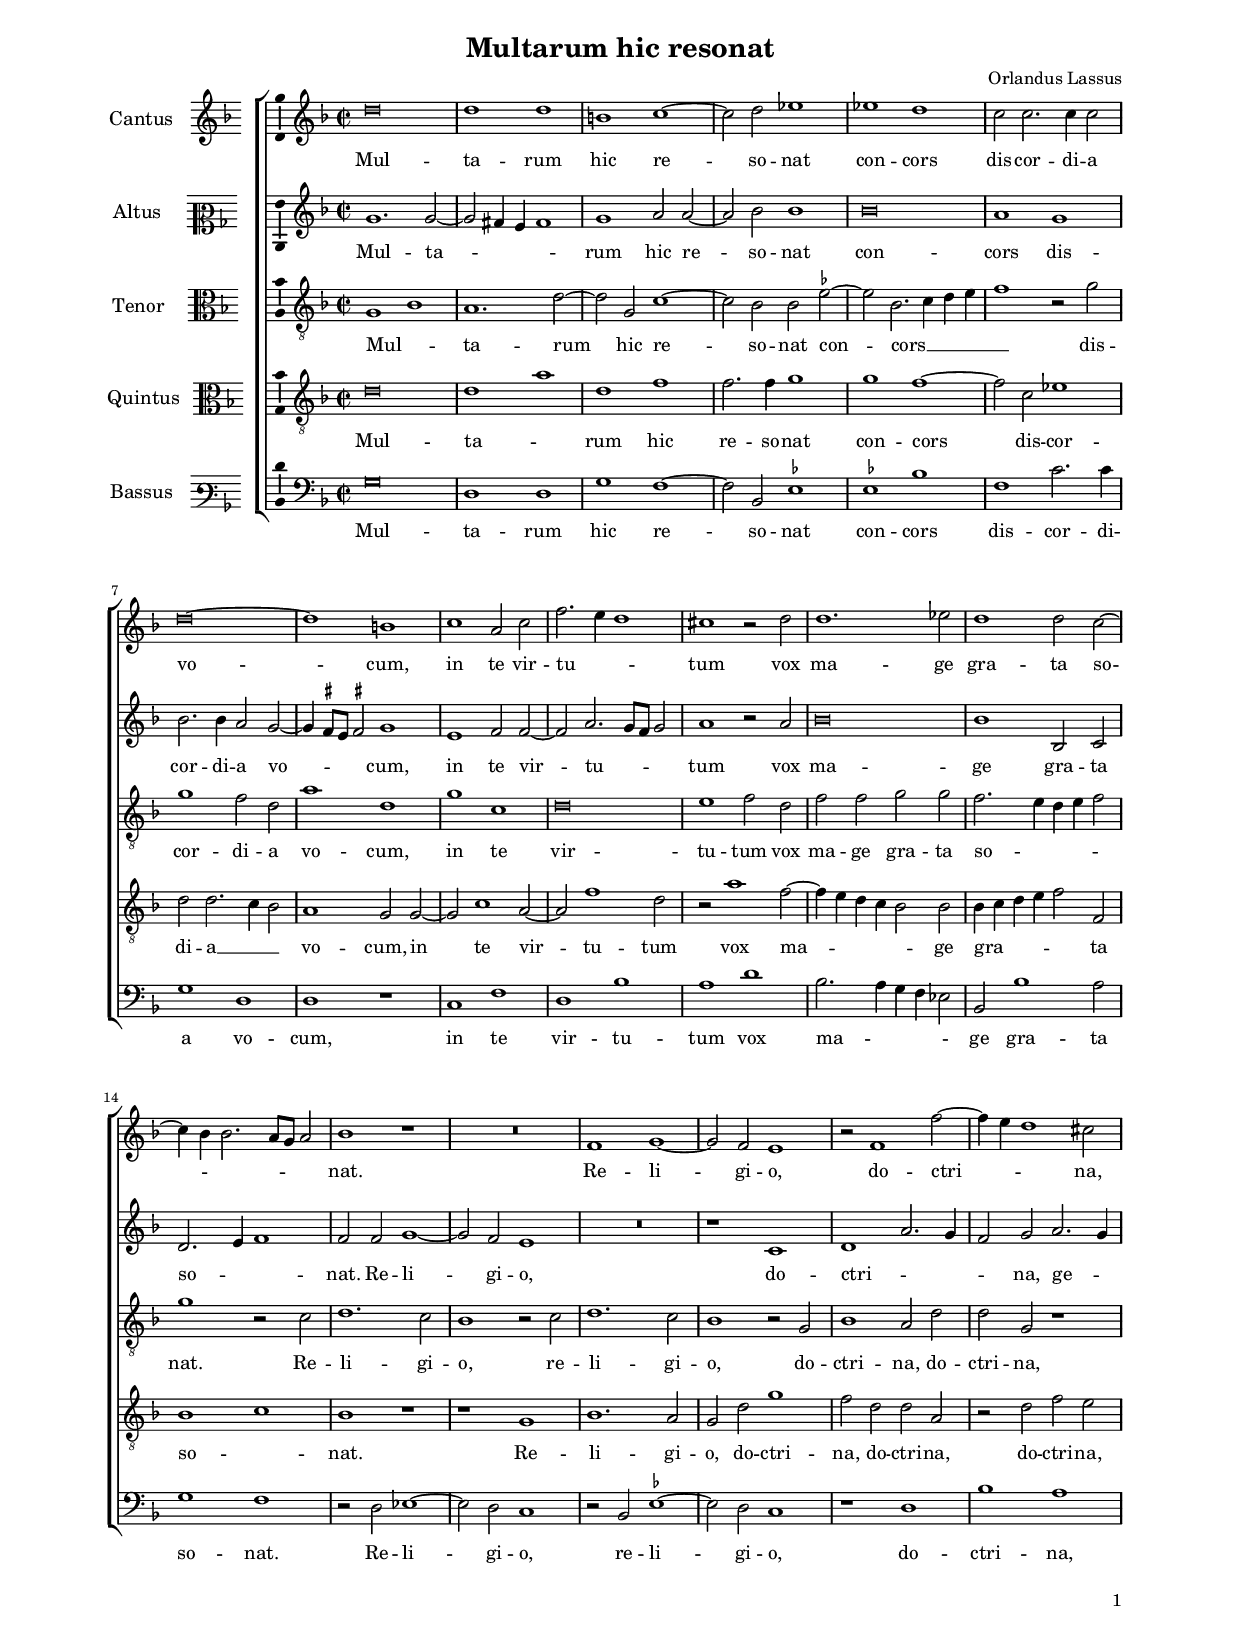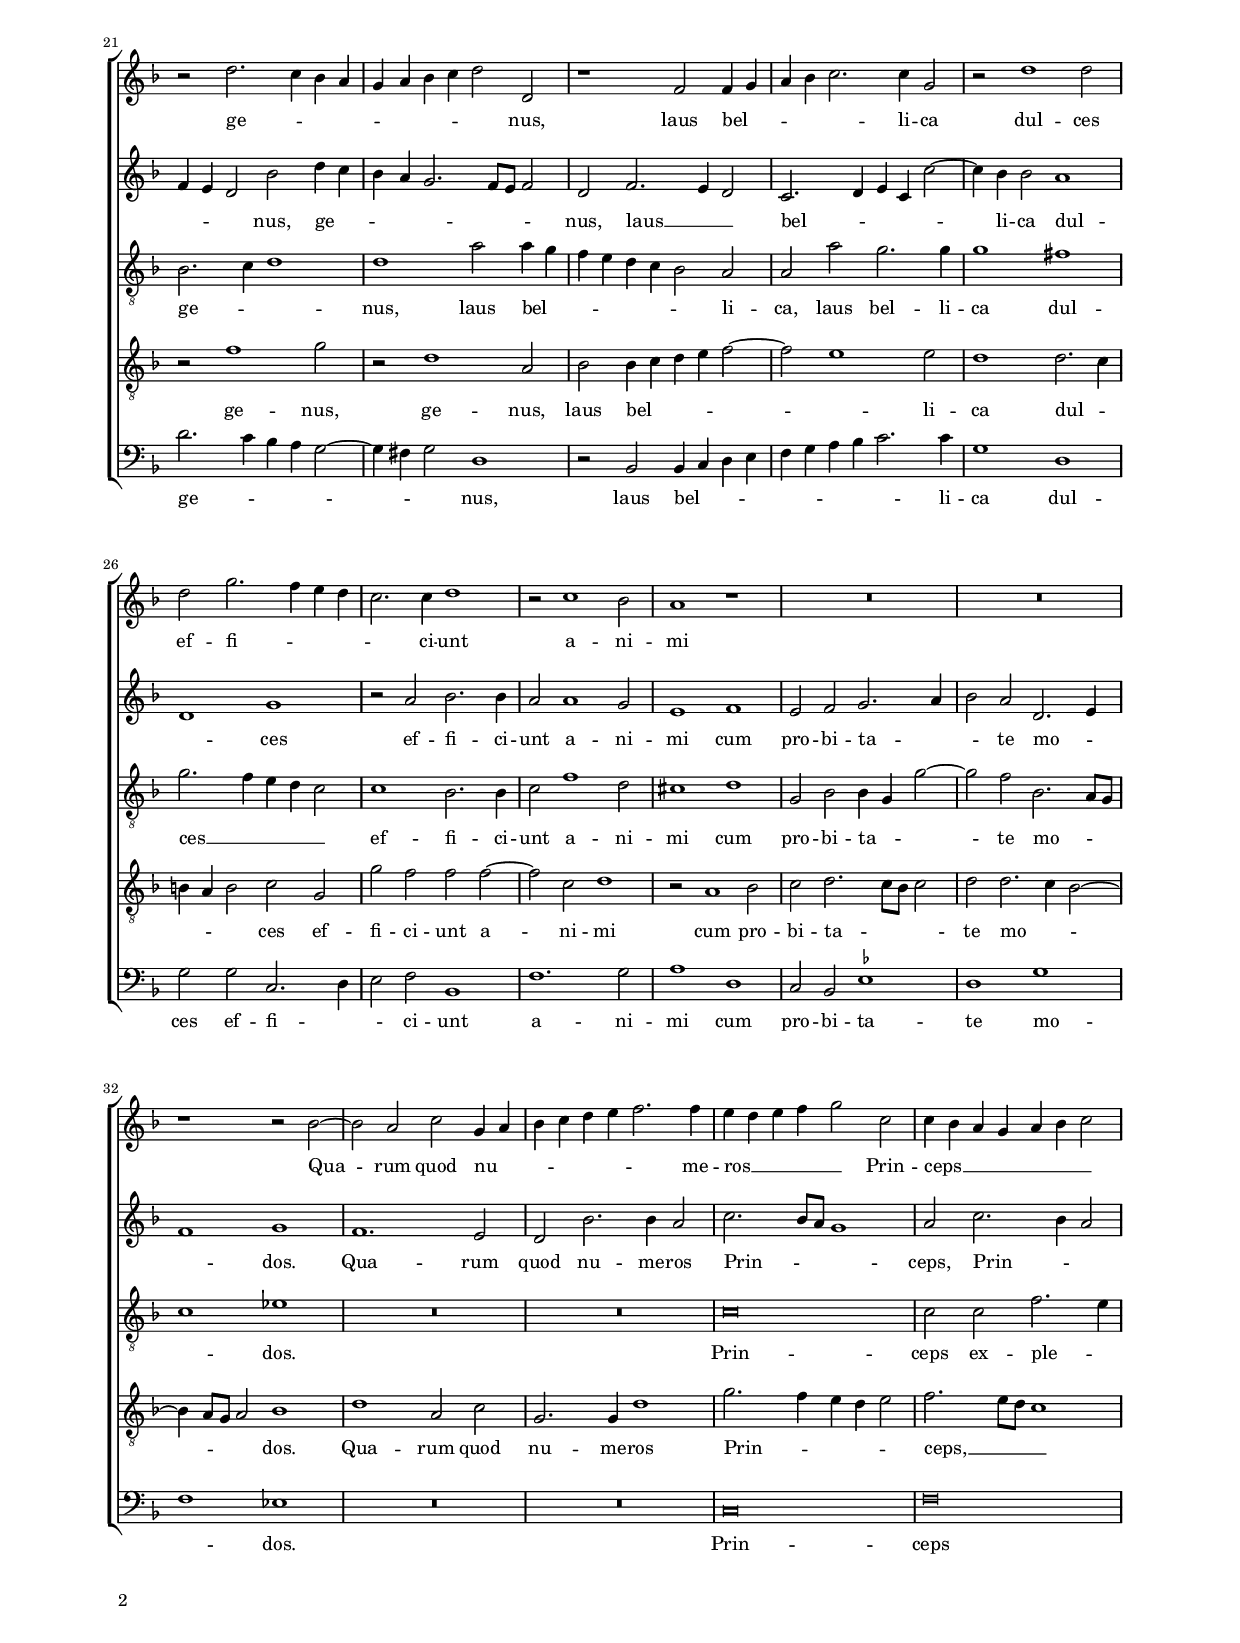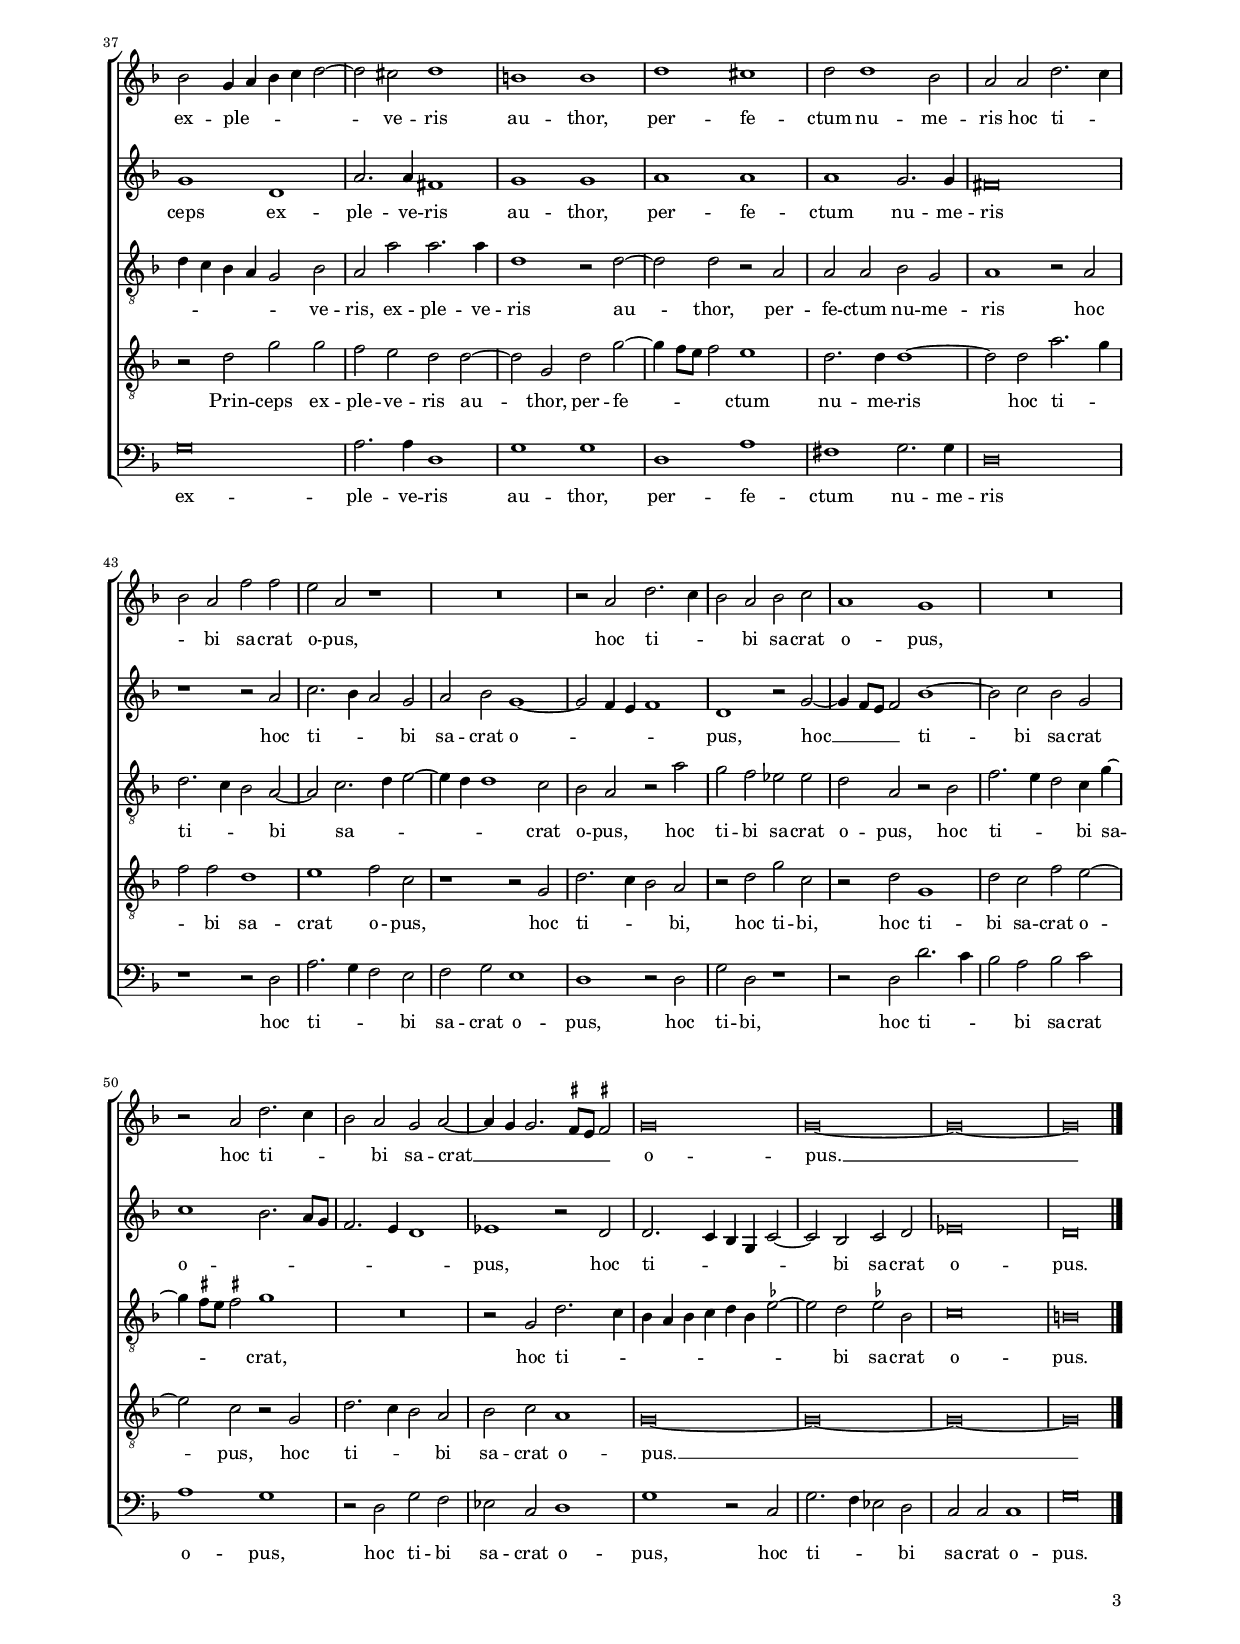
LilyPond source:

\header
{
  title="Multarum hic resonat"
  composer="Orlandus Lassus"
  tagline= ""
}

\version "2.22.1"
\include "deutsch.ly"
#(set-global-staff-size 15)
% #(set-default-paper-size "letter")
#(ly:set-option 'point-and-click #f)


\paper
	{
	top-margin = 1.8 \cm
	bottom-margin = 1.2 \cm
	left-margin = 2 \cm
	right-margin = 2 \cm
	ragged-bottom = ##f
	ragged-last-bottom = ##f
	print-page-number = ##f
	system-system-spacing = #'((basic-distance . 17) (minimum-distance . 14) (padding . 5) (strechability . 150))
    oddFooterMarkup=\markup   \fill-line { "" \fromproperty #'page:page-number-string }
    evenFooterMarkup=\markup  \fill-line { \fromproperty #'page:page-number-string "" }
    last-bottom-spacing = #'((basic-distance . 12) (minimum-distance . 7) (padding . 4))
	systems-per-page = 3
    page-count = 3
%	min-systems-per-page = 3
%	print-all-headers = ##t
%	print-first-page-number = ##t
%	first-page-number = 1
	}

	
global = {
	\key f \major
	\time 2/2 \set Score.measureLength = #(ly:make-moment 2/1)
    \set Score.tempoHideNote = ##t
    \tempo 2 = 90
    \skip 1*2*56 \bar "|."
	}

	ficta = { \once \set suggestAccidentals = ##t }

	forget = #(define-music-function (music) (ly:music?) #{
		\accidentalStyle forget
		$music
		\accidentalStyle default
		#})


incipitcantus = \markup { \score {
	{
	\set Staff.instrumentName = \markup { \fontsize #1 "Cantus" }
	\key f \major
	\clef violin
	s4 \bar ""
	}
	\layout  {
	raggedright = ##t
	indent = 1.6 \cm
	line-width = 2.2\cm
	\context { \Staff \remove Time_signature_engraver }
	\override Staff.Clef.Y-extent = #'(0 . 0)
	}} \hspace #1 }

      
incipitaltus = \markup { \score {
	{
	\set Staff.instrumentName = \markup { \fontsize #1 "Altus" }
	\key f \major
	\clef mezzosoprano
	s4 \bar ""
	}
	\layout  {
	raggedright = ##t
	indent = 1.6 \cm
	line-width = 2.2\cm
	\context { \Staff \remove Time_signature_engraver }
	\override Staff.Clef.Y-extent = #'(0 . 0)
	}} \hspace #1 }


incipittenor = \markup { \score {
	{
	\set Staff.instrumentName = \markup { \fontsize #1 "Tenor" }
	\key f \major
	\clef alto
	s4 \bar ""
	}
	\layout  {
	raggedright = ##t
	indent = 1.6 \cm
	line-width = 2.2\cm
	\context { \Staff \remove Time_signature_engraver }
	\override Staff.Clef.Y-extent = #'(0 . 0)
	}} \hspace #1 }
      
      
incipitquintus = \markup { \score {
	{
	\set Staff.instrumentName = \markup { \fontsize #1 "Quintus" }
	\key f \major
	\clef alto
	s4 \bar ""
	}
	\layout  {
	raggedright = ##t
	indent = 1.6 \cm
	line-width = 2.2\cm
	\context { \Staff \remove Time_signature_engraver }
	\override Staff.Clef.Y-extent = #'(0 . 0)
	}} \hspace #1 }
      
      
incipitbassus = \markup { \score {
	{
	\set Staff.instrumentName = \markup { \fontsize #1 "Bassus" }
	\key f \major
	\clef varbaritone
	s4 \bar ""
	}
	\layout  {
	raggedright = ##t
	indent = 1.6 \cm
	line-width = 2.2\cm
	\context { \Staff \remove Time_signature_engraver }
	\override Staff.Clef.Y-extent = #'(0 . 0)
	}} \hspace #1 }


cantus =  \relative c''
	{
	d\breve
	d1 d
	h1 c~
	c2 d es1
%5
	es1 d |
	c2 c2. c4 c2
	d\breve~
	d1 h
	c1 a2 c
%10
	f2. e4 d1 |
	cis1 r2 d
	d1. es2
	d1 d2 c~
	c4 b b2. a8 g a2
%15
	b1 r |
	R\breve
	f1 g~
	g2 f e1
	r2 f1 f'2~
%20
	f4 e d1 cis2 |
	r2 d2. c4 b a
	g4 a b c d2 d,
	r1 f2 f4 g
	a4 b c2. c4 g2
%25
	r2 d'1 d2 |
	d2 g2. f4 e d
	c2. c4 d1
	r2 c1 b2
	a1 r
%30
	R\breve |
	R\breve
	r1 r2 b~
	b2 a c g4 a
	b4 c d e f2. f4
%35
	e4 d e f g2 c, |
	c4 b a g a b c2
	b2 g4 a b c d2~
	d2 cis d1
	h1 h
%40
	d1 cis |
	d2 d1 b2
	a2 a d2. c4
	b2 a f' f
	e2 a, r1
%45
	R\breve |
	r2 a d2. c4
	b2 a b c
	a1 g
	R\breve
%50
	r2 a d2. c4 |
	b2 a g a~
	a4 g g2. \ficta fis8 e \ficta fis!2
	g\breve
	g\breve~
%55
        g\breve~
        g\breve |
	}


altus =  \relative c'
	{
	g'1. g2~
	g2 fis4 e fis1
	g1 a2 a~
	a2 b b1
%5
	b\breve |
	a1 g
	b2. b4 a2 g~
	g4 \ficta fis8 e \ficta fis!2 g1
	e1 f2 f~
%10
	f2 a2. g8 f g2 |
	a1 r2 a
	b\breve
	b1 b,2 c
	d2. e4 f1
%15
	f2 f g1~ |
	g2 f e1
	R\breve
	r1 c
	d1 a'2. g4
%20
	f2 g a2.g4 |
	f4 e d2 b' d4 c
	b4 a g2. f8 e f2
	d2 f2. e4 d2
	c2. d4 e c c'2~
%25
	c4 b b2 a1 |
	d,1 g
	r2 a b2. b4
	a2 a1 g2
	e1 f
%30
	e2 f g2. a4 |
	b2 a d,2. e4
	f1 g
	f1. e2
	d2 b'2. b4 a2
%35
	c2. b8 a g1 |
	a2 c2. b4 a2
	g1 d
	a'2. a4 fis1
	g1 g
%40
	a1 a |
	a1 g2. g4
	fis\breve
	r1 r2 a
	c2. b4 a2 g
%45
	a2 b g1~ |
	g2 f4 e f1
	d1 r2 g~
	g4 f8 e f2 b1~
	b2 c b g
%50
	c1 b2. a8 g |
	f2. e4 d1
	es1 r2 d
	d2. c4 b g c2~
	c2 b c d
%55
	es\breve |
	d\breve |
	}


tenor =  \relative c'
	{
	g1 b
	a1. d2~
	d2 g, c1~
	c2 b b \ficta es~
%5
	\ficta es2 b2. c4 d \forget e |
	f1 r2 g
	g1 f2 d
	a'1 d,
	g1 c,
%10
	d\breve |
	e1 f2 d
	f2 f g g
	f2. e4 d e f2
	g1 r2 c,
%15
	d1. c2 |
	b1 r2 c
	d1. c2
	b1 r2 g
	b1 a2 d
%20
	d2 g, r1 |
	b2. c4 d1
	d1 a'2 a4 g
	f4 e d c b2 a
	a2 a' g2. g4
%25
	g1 fis |
	g2. f4 e d c2 |
	c1 b2. b4
	c2 f1 d2
	cis1 d
%30
	g,2 b b4 g g'2~ |
	g2 f b,2. a8 g
	c1 es
	R\breve
	R\breve
%35
	c\breve |
	c2 c f2. e4
	d4 c b a g2 b
	a2 a' a2. a4
	d,1 r2 d~
%40
	d2 d r a |
	a2 a b g
	a1 r2 a
	d2. c4 b2 a~
	a2 c2. d4 e2~
%45
	e4 d d1 c2 |
	b2 a r a'
	g2 f es es
	d2 a r b
	f'2. e4 d2 c4 g'~
%50
	g4 \ficta fis8 e \ficta fis!2 g1 |
	R\breve
	r2 g, d'2. c4
	b4 a b c d b \ficta es2~
	\ficta es2 d \ficta es b
%55
	c\breve |
	h\breve |
	}


quintus  =  \relative c'
	{
	d\breve
	d1 a'
	d,1 f
	f2. f4 g1
%5
	g1 f~ |
	f2 c es1
	d2 d2. c4 b2
	a1 g2 g~
	g2 c1 a2~
%10
	a2 f'1 d2 |
	r2 a'1 f2~
	f4 e d c b2 b
	b4 c d e f2 f,
	b1 c
%15
	b1 r |
	r1 g
	b1. a2
	g2 d' g1
	f2 d d a
%20
	r2 d f e |
	r2 f1 g2
	r2 d1 a2
	b2 b4 c d e f2~
	f2 e1 e2
%25
	d1 d2. c4 |
	h4 a h2 c g
	g'2 f f f~
	f2 c d1
	r2 a1 b2
%30
	c2 d2. c8 b c2 |
	d2 d2. c4 b2~
	b4 a8 g a2 b1
	d1 a2 c
	g2. g4 d'1
%35
	g2. f4 e d e2 |
	f2. e8 d c1
	r2 d g g
	f2 e d d~
	d2 g, d' g~
%40
	g4 f8 e f2 e1 |
	d2. d4 d1~
	d2 d a'2. g4
	f2 f d1
	e1 f2 c
%45
	r1 r2 g |
	d'2. c4 b2 a
	r2 d g c,
	r2 d g,1
	d'2 c f e~
%50
	e2 c r g |
	d'2. c4 b2 a
	b2 c a1
	g\breve~
	g\breve~
%55
	g\breve~
	g\breve |
	}


bassus  =  \relative c
	{
	g'\breve
	d1 d
	g1 f~
	f2 b, \ficta es1
%5
	\ficta es1 b' |
	f1 c'2. c4
	g1 d
	d1 r
	c1 f
%10
	d1 b' |
	a1 d
	b2. a4 g f es2
	b2 b'1 a2
	g1 f
%15
	r2 d es1~ |
	es2 d c1
	r2 b \ficta es1~
	es2 d c1
	r1 d
%20
	b'1 a |
	d2. c4 b a g2~
	g4 fis g2 d1
	r2 b b4 c d e
	f4 g a b c2. c4
%25
	g1 d |
	g2 g c,2. d4
	e2 f b,1
	f'1. g2
	a1 d,
%30
	c2 b \ficta es1 |
	d1 g
	f1 es
	R\breve
	R\breve
%35
	c\breve |
	f\breve
	g\breve
	a2. a4 d,1
	g1 g
%40
	d1 a' |
	fis1 g2. g4
	d\breve
	r1 r2 d
	a'2. g4 f2 e
%45
	f2 g e1 |
	d1 r2 d
	g2 d r1
	r2 d d'2. c4
	b2 a b c
%50
	a1 g |
	r2 d g f
	es2 c d1
	g1 r2 c,
	g'2. f4 es2 d
%55
	c2 c c1 |
	g'\breve |
	}


lyricscantus = \lyricmode {
	Mul -- ta -- rum hic re -- so -- nat con -- cors dis -- cor -- di -- a vo -- cum,
        in te vir -- tu -- _ _ tum vox ma -- ge gra -- ta so -- _ _ _ _ _ nat.
        Re -- li -- gi -- o, do -- ctri -- _ _ na, ge -- _ _ _ _ _ _ _ _ nus, 
        laus bel -- _ _ _ _ li -- ca dul -- ces
        ef -- fi -- _ _ _ _ ci -- unt a -- ni -- mi
        Qua -- rum quod nu -- _ _ _ _ _ _ me -- ros __ _ _ _ _ Prin -- ceps __ _ _ _ _ _ _ 
        ex -- ple -- _ _ _ _ ve -- ris au -- thor,
        per -- fe -- ctum nu -- me -- ris hoc ti -- _ _ bi sa -- crat o -- pus,
        hoc ti -- _ _ bi sa -- crat o -- pus,
        hoc ti -- _ _ bi sa -- crat __ _ _ _ _ _ o -- pus. __
	}


lyricsaltus = \lyricmode {
	Mul -- ta -- _ _ _ rum hic re -- so -- nat con -- cors dis -- cor -- di -- a vo -- _ _ _ cum,
        in te vir -- tu -- _ _ _ tum vox ma -- ge gra -- ta so -- _ _ nat.
        Re -- li -- gi -- o, do -- ctri -- _ _ _ na, ge -- _ _ _ _ nus, 
        ge -- _ _ _ _ _ _ _ nus, laus __ _ _ bel -- _ _ _ _ li -- ca dul -- _ ces
        ef -- fi -- ci -- unt a -- ni -- mi cum pro -- bi -- ta -- _ _ te mo -- _ _ dos.
        Qua -- rum quod nu -- me -- ros Prin -- _ _ _ ceps,
        Prin -- _ _ ceps ex -- ple -- ve -- ris au -- thor,
        per -- fe -- ctum nu -- me -- ris hoc ti -- _ _ bi sa -- crat o -- _ _ _ pus,
        hoc __ _ _ _ ti -- bi sa -- crat o -- _ _ _ _ _ _ pus,
        hoc ti -- _ _ _ _ bi sa -- crat o -- pus.
	}


lyricstenor = \lyricmode {
	Mul -- _ ta -- rum hic re -- so -- nat con -- cors __ _ _ _ _ dis -- cor -- di -- a vo -- cum,
        in te vir -- tu -- tum vox ma -- ge gra -- ta so -- _ _ _ _ nat.
        Re -- li -- gi -- o, 
        re -- li -- gi -- o, do -- ctri -- na, 
        do -- ctri -- na, ge -- _ _ nus, laus bel -- _ _ _ _ _ _ li -- ca,
        laus bel -- li -- ca dul -- ces __ _ _ _ _ 
        ef -- fi -- ci -- unt a -- ni -- mi cum pro -- bi -- ta -- _ _ te mo -- _ _ _ dos.
        Prin -- ceps ex -- ple -- _ _ _ _ _ _ ve -- ris,
        ex -- ple -- ve -- ris au -- thor,
        per -- fe -- ctum nu -- me -- ris
        hoc ti -- _ _ bi sa -- _ _ _ _ crat o -- pus,
        hoc ti -- bi sa -- crat o -- pus,
        hoc ti -- _ _ bi sa -- _ _ _ crat,
        hoc ti -- _ _ _ _ _ _ _ _ bi sa -- crat o -- pus.
	}


lyricsquintus = \lyricmode {
	Mul -- ta -- _ rum hic re -- so -- nat con -- cors dis -- cor -- di -- a __ _ _ vo -- cum,
        in te vir -- tu -- tum vox ma -- _ _ _ _ ge gra -- _ _ _ _ ta so -- _ nat.
        Re -- li -- gi -- o, do -- ctri -- na, 
        do -- ctri -- na, 
        do -- ctri -- na, ge -- nus, 
        ge -- nus, laus bel -- _ _ _ _ _ li -- ca dul -- _ _ _ _ ces
        ef -- fi -- ci -- unt a -- ni -- mi cum pro -- bi -- ta -- _ _ _ te mo -- _ _ _ _ _ dos.
        Qua -- rum quod nu -- me -- ros Prin -- _ _ _ _ ceps, __ _ _ _ 
        Prin -- ceps ex -- ple -- ve -- ris au -- thor,
        per -- fe -- _ _ _ ctum nu -- me -- ris hoc ti -- _ _ bi sa -- crat o -- pus,
        hoc ti -- _ _ bi,
        hoc ti -- bi,
        hoc ti -- bi sa -- crat o -- pus,
        hoc ti -- _ _ bi sa -- crat o -- pus. __
	}


lyricsbassus = \lyricmode {
	Mul -- ta -- rum hic re -- so -- nat con -- cors dis -- cor -- di -- a vo -- cum,
        in te vir -- tu -- tum vox ma -- _ _ _ _ ge gra -- ta so -- nat.
        Re -- li -- gi -- o, 
        re -- li -- gi -- o, do -- ctri -- na, ge -- _ _ _ _ _ _ nus, 
        laus bel -- _ _ _ _ _ _ _ _ li -- ca dul -- ces
        ef -- fi -- _ _ ci -- unt a -- ni -- mi cum pro -- bi -- ta -- te mo -- _ dos.
        Prin -- ceps ex -- ple -- ve -- ris au -- thor,
        per -- fe -- ctum nu -- me -- ris hoc ti -- _ _ bi sa -- crat o -- pus,
        hoc ti -- bi,
        hoc ti -- _ _ bi sa -- crat o -- pus,
        hoc ti -- bi sa -- crat o -- pus,
        hoc ti -- _ _ bi sa -- crat o -- pus.
	}


\score
{  
    \transpose c c {
	\new ChoirStaff \with { \override StaffGrouper.staff-staff-spacing.basic-distance = #12 }
	<<

	\new Staff << \global
	\new Voice="v1" {
		\set Staff.instrumentName=\incipitcantus
%		\set Staff.instrumentName= "S"
		\set Staff.midiInstrument = "reed organ"
		\clef violin
		\cantus }
	\new Lyrics \lyricsto "v1" {\lyricscantus }
	>>


	\new Staff << \global
	\new Voice="v2" {
		\set Staff.instrumentName=\incipitaltus
%		\set Staff.instrumentName= "A"
		\set Staff.midiInstrument = "reed organ"
        \clef violin % "G_8"
		\altus}
	\new Lyrics \lyricsto "v2" {\lyricsaltus }
	>>


	\new Staff << \global
	\new Voice="v3" {
		\set Staff.instrumentName=\incipittenor
%		\set Staff.instrumentName= "T"
		\set Staff.midiInstrument = "reed organ"
		\clef "G_8"
		\tenor }
	\new Lyrics \lyricsto "v3" {\lyricstenor }
	>>


	\new Staff << \global
	\new Voice="v5" {
		\set Staff.instrumentName=\incipitquintus
%		\set Staff.instrumentName= "Q"
		\set Staff.midiInstrument = "reed organ"
		\clef "G_8"
		\quintus}
	\new Lyrics \lyricsto "v5" {\lyricsquintus }
	>>


	\new Staff << \global
	\new Voice="v4" {
		\set Staff.instrumentName=\incipitbassus
%		\set Staff.instrumentName= "B"
		\set Staff.midiInstrument = "reed organ"
		\clef bass 
		\bassus }
	\new Lyrics \lyricsto "v4" {\lyricsbassus}
	>>

	>>
	} % transpose

	\layout
	{
	indent = 2.5\cm
	\context { \Lyrics \override VerticalAxisGroup.nonstaff-relatedstaff-spacing.padding = #1.4 }
%	\context { \Lyrics \override LyricText.font-size = #1 }
	\context { \Staff \override TimeSignature.break-visibility = #end-of-line-invisible }
	\context { \Staff \consists "Ambitus_engraver" }
	\context { \Score \override BarNumber.padding = #2 }
	\context { \Voice \override NoteHead.style = #'baroque }
	}

\midi
	{
	}

}


% EOF
